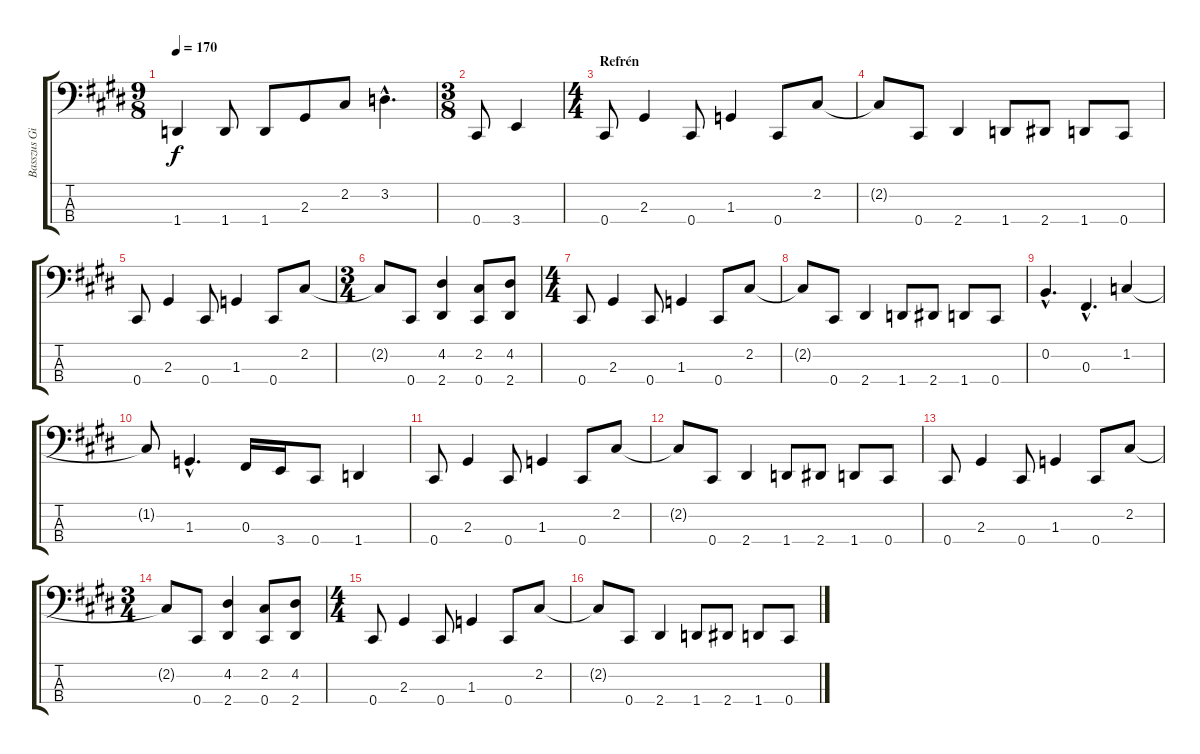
\track ("Basszus Gitár" "Basszus Gi") {instrument electricbassfinger}
\staff {score tabs}
\tuning (E2 B1 Gb1 Db1) {hide}
\ts (9 8)
\tempo 170
\clef f4
\ks c#minor
1.4.4{dy f} 1.4.8 1.4.8 2.3.8 2.2.8 3.2{hac}.4{d} |
\ts (3 8)
0.4.8 3.4.4 |
\ts (4 4)
\section ("" "Refrén")
0.4.8 2.3.4 0.4.8 1.3.4 0.4.8 2.2.8 |
2.2{t}.8 0.4.8 2.4.4 1.4.8 2.4.8 1.4.8 0.4.8 |
0.4.8 2.3.4 0.4.8 1.3.4 0.4.8 2.2.8 |
\ts (3 4)
2.2{t}.8 0.4.8 (4.2 2.4).4 (2.2 0.4).8 (4.2 2.4).8 |
\ts (4 4)
0.4.8 2.3.4 0.4.8 1.3.4 0.4.8 2.2.8 |
2.2{t}.8 0.4.8 2.4.4 1.4.8 2.4.8 1.4.8 0.4.8 |
0.2{hac}.4{d} 0.3{hac}.4{d} 1.2.4 |
1.2{t}.8 1.3{hac}.4{d} 0.3.16 3.4.16 0.4.8 1.4.4 |
0.4.8 2.3.4 0.4.8 1.3.4 0.4.8 2.2.8 |
2.2{t}.8 0.4.8 2.4.4 1.4.8 2.4.8 1.4.8 0.4.8 |
0.4.8 2.3.4 0.4.8 1.3.4 0.4.8 2.2.8 |
\ts (3 4)
2.2{t}.8 0.4.8 (4.2 2.4).4 (2.2 0.4).8 (4.2 2.4).8 |
\ts (4 4)
0.4.8 2.3.4 0.4.8 1.3.4 0.4.8 2.2.8 |
2.2{t}.8 0.4.8 2.4.4 1.4.8 2.4.8 1.4.8 0.4.8
